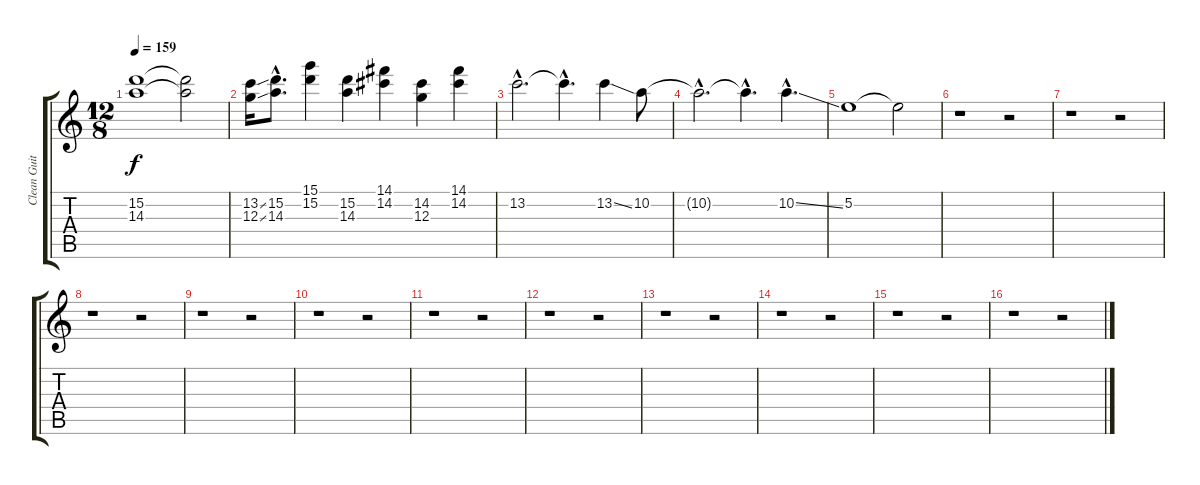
\track ("Clean Guitar" "Clean Guit") {instrument electricguitarclean}
\staff {score tabs}
\tuning (E4 B3 G3 D3 A2 E2) {hide}
\ts (12 8)
\tempo 159
\clef g2
\ks c
(15.2 14.3).1{dy f} (15.2{t} 14.3{t}).2 |
(13.2{ss} 12.3{ss}).16 (15.2{hac} 14.3{hac}).8{d} (15.1 15.2).4 (15.2 14.3).4 (14.1 14.2).4 (14.2 12.3).4 (14.1 14.2).4 |
13.2{hac}.2{d} 13.2{hac t}.4{d} 13.2{ss}.4 10.2.8 |
10.2{hac t}.2{d} 10.2{hac t}.4{d} 10.2{ss hac}.4{d} |
5.2.1 5.2{t}.2 |
r.1 r.2 |
r.1 r.2 |
r.1 r.2 |
r.1 r.2 |
r.1 r.2 |
r.1 r.2 |
r.1 r.2 |
r.1 r.2 |
r.1 r.2 |
r.1 r.2 |
r.1 r.2
